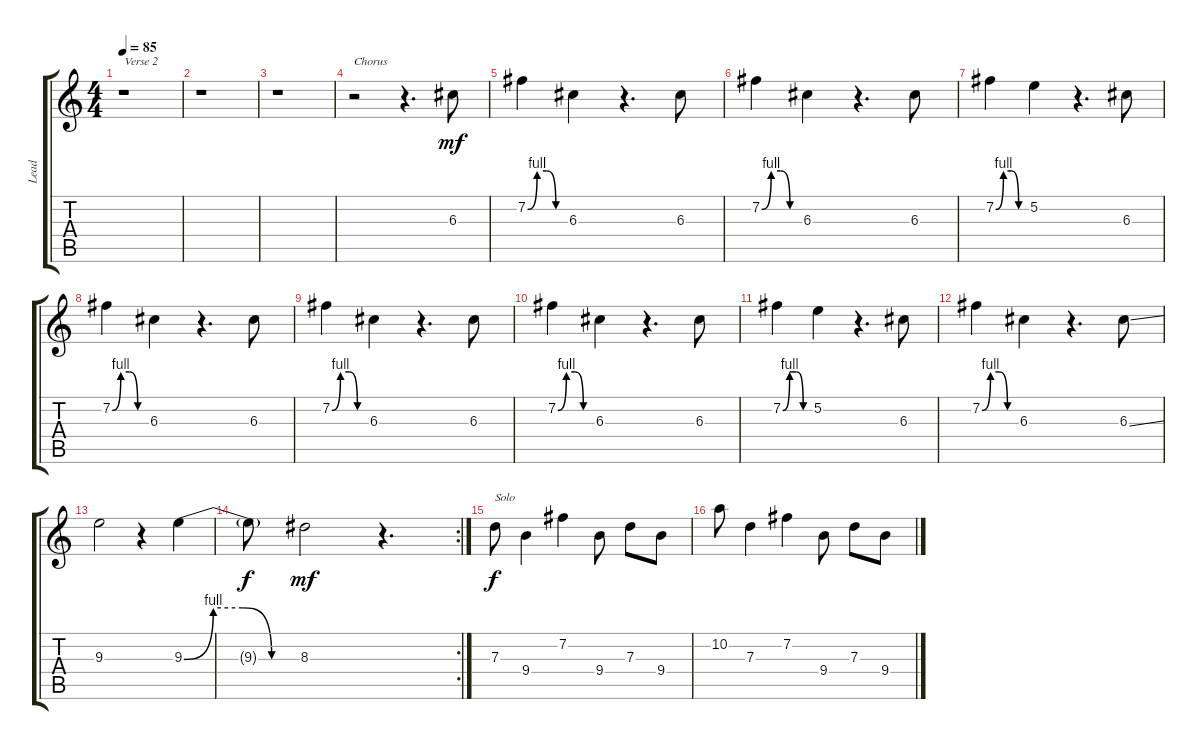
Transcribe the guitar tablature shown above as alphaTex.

\track ("Lead" "Lead") {instrument distortionguitar}
\staff {score tabs}
\tuning (E4 B3 G3 D3 A2 E2) {hide}
\ts (4 4)
\tempo 85
\clef g2
\ks c
r.1{txt "Verse 2" dy mf} |
r.1 |
r.1 |
r.2{txt "Chorus"} r.4{d} 6.3.8 |
7.2{be (custom 0 0 15 4 30 4 45 0 60 0)}.4 6.3.4 r.4{d} 6.3.8 |
7.2{be (custom 0 0 15 4 30 4 45 0 60 0)}.4 6.3.4 r.4{d} 6.3.8 |
7.2{be (custom 0 0 15 4 30 4 45 0 60 0)}.4 5.2.4 r.4{d} 6.3.8 |
7.2{be (custom 0 0 15 4 30 4 45 0 60 0)}.4 6.3.4 r.4{d} 6.3.8 |
7.2{be (custom 0 0 15 4 30 4 45 0 60 0)}.4 6.3.4 r.4{d} 6.3.8 |
7.2{be (custom 0 0 15 4 30 4 45 0 60 0)}.4 6.3.4 r.4{d} 6.3.8 |
7.2{be (custom 0 0 15 4 30 4 45 0 60 0)}.4 5.2.4 r.4{d} 6.3.8 |
7.2{be (custom 0 0 15 4 30 4 45 0 60 0)}.4 6.3.4 r.4{d} 6.3{ss}.8 |
9.3.2 r.4 9.3{be (custom 0 0 15 4 30 4 45 0 60 0)}.4 |
\rc 2
9.3{t}.8{dy f} 8.3.2{dy mf} r.4{d} |
7.3.8{txt "Solo" dy f} 9.4.4 7.2.4 9.4.8 7.3.8 9.4.8 |
10.2.8 7.3.4 7.2.4 9.4.8 7.3.8 9.4.8
